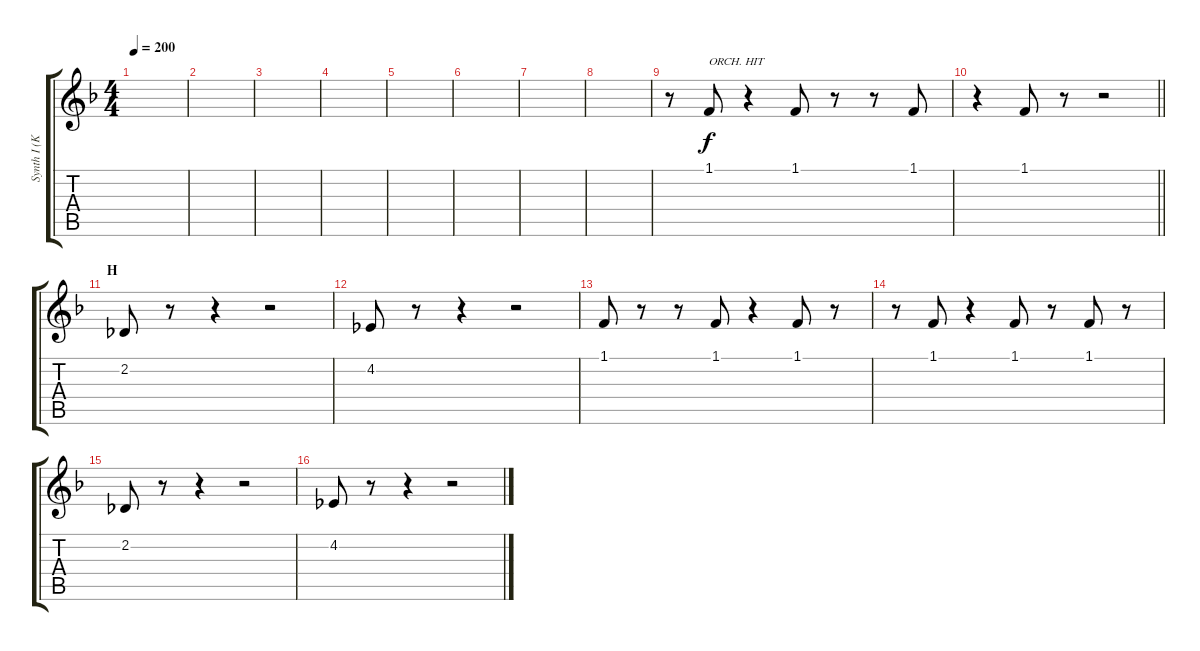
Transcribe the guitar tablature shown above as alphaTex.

\track ("Synth I (Kotobuki Tsumugi)" "Synth I (K") {instrument lead1square}
\staff {score tabs}
\tuning (E4 B3 G3 D3 A2 E2) {hide}
\ts (4 4)
\tempo 200
\clef g2
\ks f
|
|
|
|
|
|
|
|
r.8{instrument orchestrahit} 1.1.8{txt "ORCH. HIT"} r.4 1.1.8 r.8 r.8 1.1.8 |
\barLineRight lightlight
r.4 1.1.8 r.8 r.2 |
\section ("" "H")
2.2.8 r.8 r.4 r.2 |
4.2.8 r.8 r.4 r.2 |
1.1.8 r.8 r.8 1.1.8 r.4 1.1.8 r.8 |
r.8 1.1.8 r.4 1.1.8 r.8 1.1.8 r.8 |
2.2.8 r.8 r.4 r.2 |
4.2.8 r.8 r.4 r.2
